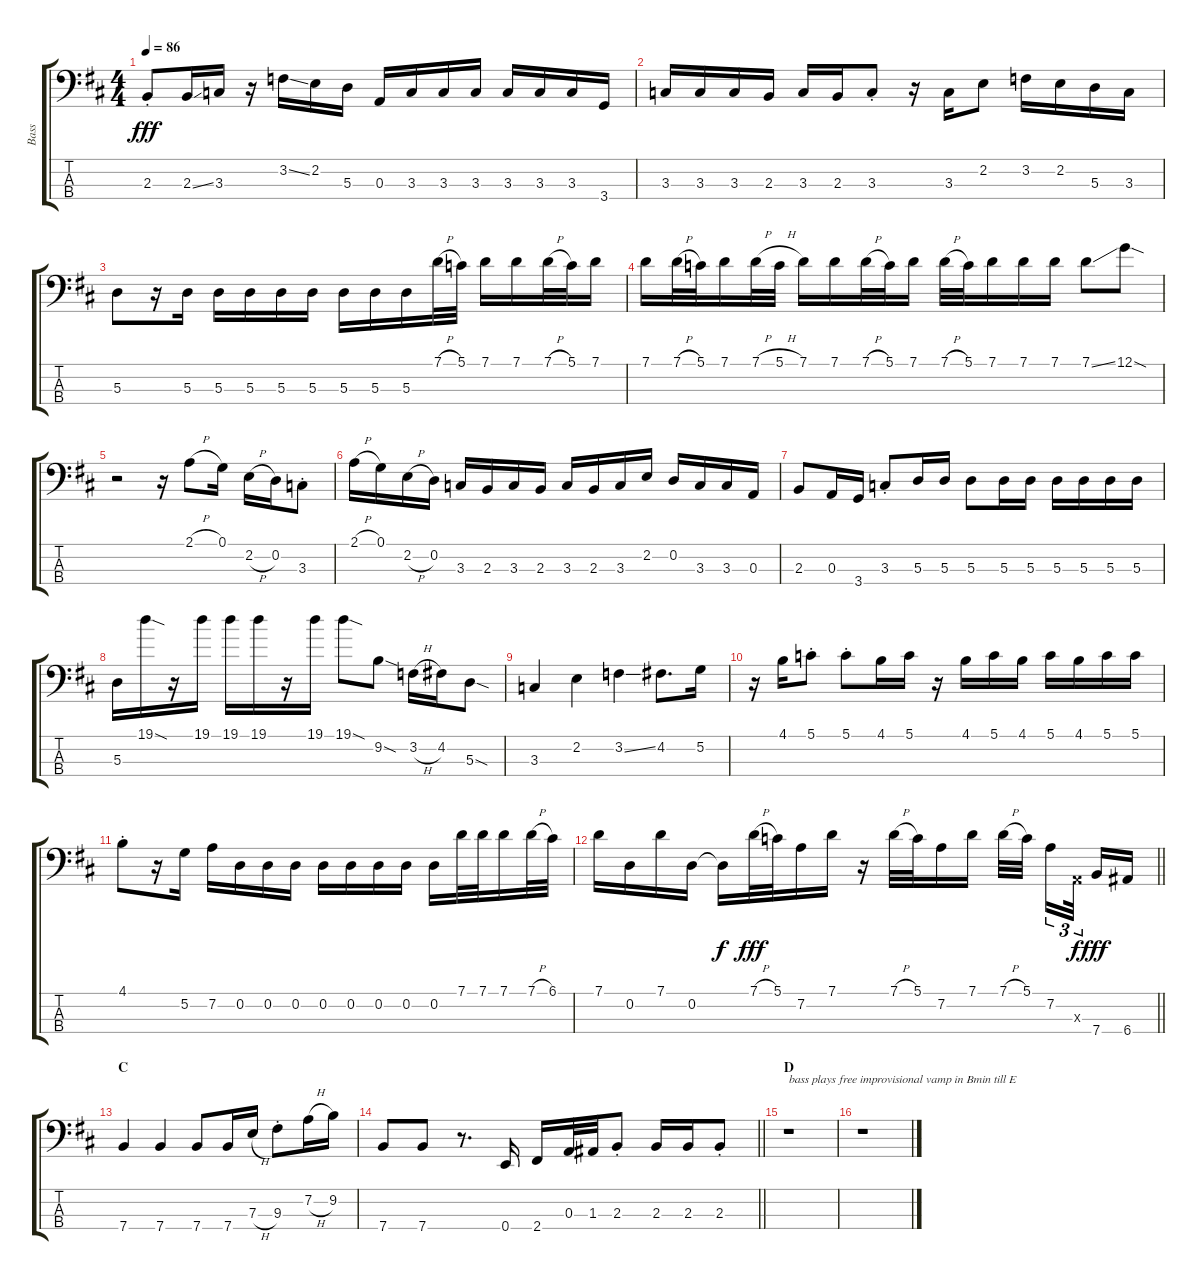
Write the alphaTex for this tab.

\track ("Bass" "Bass") {instrument overdrivenguitar}
\staff {score tabs}
\tuning (G2 D2 A1 E1) {hide}
\ts (4 4)
\tempo 86
\clef f4
\ks d
2.3{st}.8{dy fff} 2.3{ss}.16 3.3.16 r.16 3.2{ss}.16 2.2.16 5.3.16 0.3.16 3.3.16 3.3.16 3.3.16 3.3.16 3.3.16 3.3.16 3.4.16 |
3.3.16 3.3.16 3.3.16 2.3.16 3.3.16 2.3.16 3.3{st}.8 r.16 3.3.16 2.2.8 3.2.16 2.2.16 5.3.16 3.3.16 |
5.3.8 r.16 5.3.16 5.3.16 5.3.16 5.3.16 5.3.16 5.3.16 5.3.16 5.3.16 7.1{h}.32 5.1.32 7.1.16 7.1.16 7.1{h}.32 5.1.32 7.1.16 |
7.1.16 7.1{h}.32 5.1.32 7.1.16 7.1{h}.32 5.1{h}.32 7.1.16 7.1.16 7.1{h}.32 5.1.32 7.1.16 7.1{h}.32 5.1.32 7.1.16 7.1.16 7.1.16 7.1{ss}.8 12.1{sod}.8 |
r.2 r.16 2.1{h}.8 0.1.16 2.2{h}.16 0.2.16 3.3{st}.8 |
2.1{h}.16 0.1.16 2.2{h}.16 0.2.16 3.3.16 2.3.16 3.3.16 2.3.16 3.3.16 2.3.16 3.3.16 2.2.16 0.2.16 3.3.16 3.3.16 0.3.16 |
2.3.8 0.3.16 3.4.16 3.3{st}.8 5.3.16 5.3.16 5.3.8 5.3.16 5.3.16 5.3.16 5.3.16 5.3.16 5.3.16 |
5.3.16 19.1{sod}.16 r.16 19.1.16 19.1.16 19.1.16 r.16 19.1.16 19.1{sod}.8 9.2{sod}.8 3.2{h}.16 4.2.16 5.3{sod}.8 |
3.3.4 2.2.4 3.2{ss}.4 4.2.8{d} 5.2.16 |
r.16 4.1.16 5.1{st}.8 5.1{st}.8 4.1.16 5.1.16 r.16 4.1.16 5.1.16 4.1.16 5.1.16 4.1.16 5.1.16 5.1.16 |
4.1{st}.8 r.16 5.2.16 7.2.16 0.2.16 0.2.16 0.2.16 0.2.16 0.2.16 0.2.16 0.2.16 0.2.16 7.1.32 7.1.32 7.1.16 7.1{h}.32 6.1.32 |
\barLineRight lightlight
7.1.16 0.2.16 7.1.16 0.2.16 0.2{t}.16{dy f} 7.1{h}.32{dy fff} 5.1.32 7.2.16 7.1.16 r.16 7.1{h}.32 5.1.32 7.2.16 7.1.16 7.1{h}.32 5.1.32 7.2.16{tu (3 2)} 0.3{x}.32{tu (3 2) dy f} 7.4.16{dy fff} 6.4.16 |
\section ("" "C")
7.4.4 7.4.4 7.4.8 7.4.16 7.3{h}.16 9.3{st}.8 7.2{h}.16 9.2.16 |
\barLineRight lightlight
7.4.8 7.4.8 r.8{d} 0.4.16 2.4.16 0.3.32 1.3.32 2.3{st}.8 2.3.16 2.3.16 2.3{st}.8 |
\section ("" "D")
r.1{txt "bass plays free improvisional vamp in Bmin till E"} |
r.1
